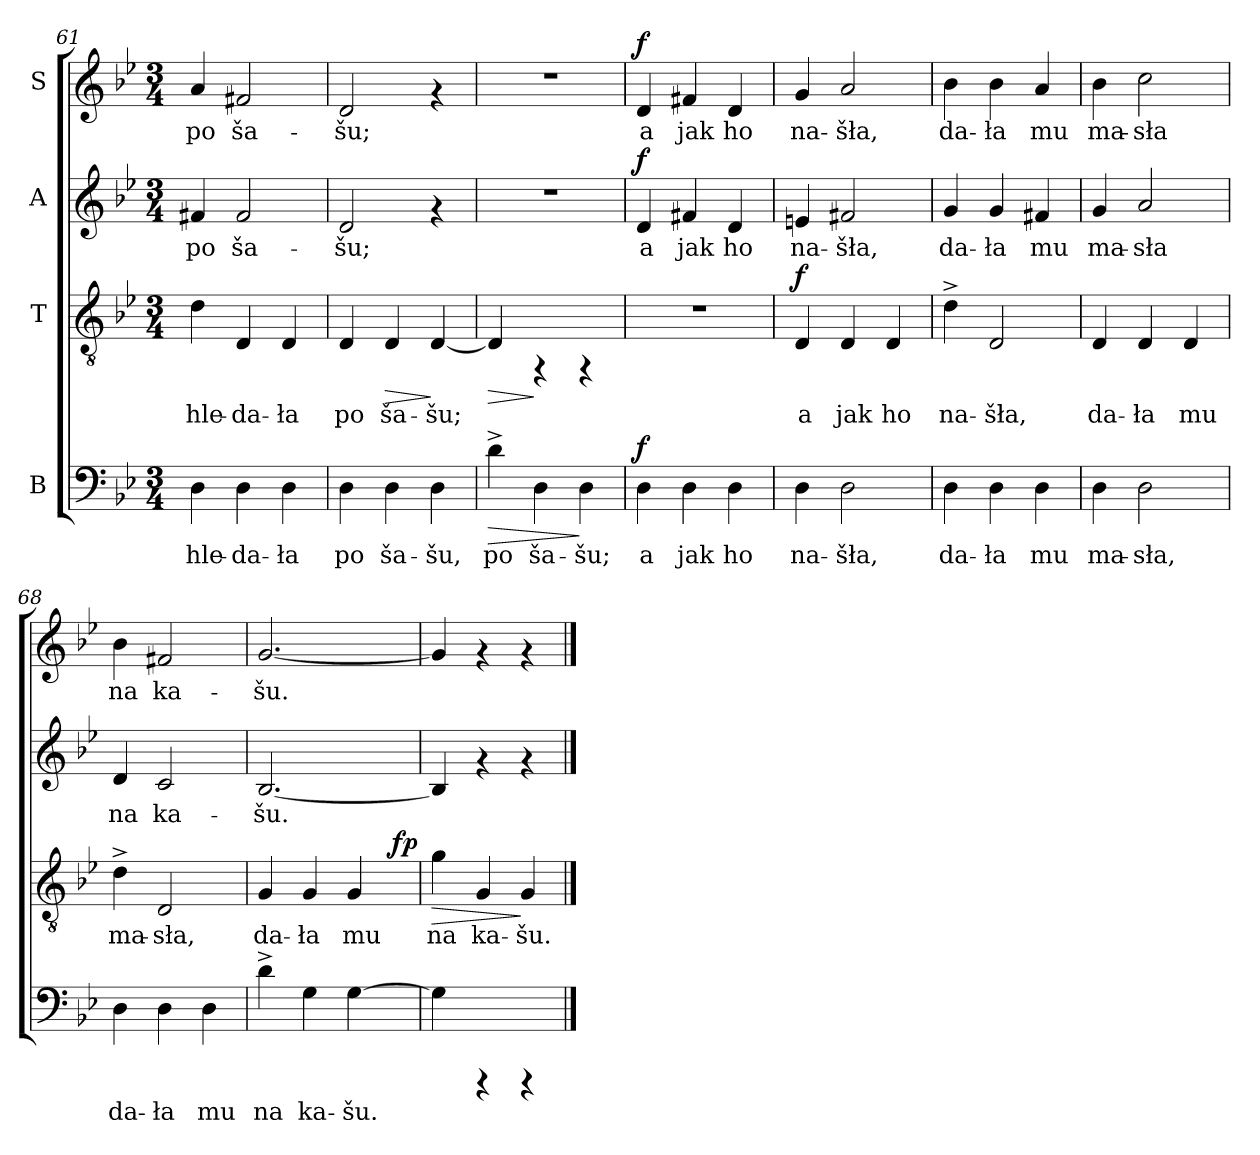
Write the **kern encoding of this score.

**kern	**text	**dynam	**kern	**text	**dynam	**kern	**text	**dynam	**kern	**text	**dynam
*part4	*part4	*part4	*part3	*part3	*part3	*part2	*part2	*part2	*part1	*part1	*part1
*staff4	*staff4	*staff4	*staff3	*staff3	*staff3	*staff2	*staff2	*staff2	*staff1	*staff1	*staff1
*I"B	*	*	*I"T	*	*	*I"A	*	*	*I"S	*	*
*clefF4	*	*	*clefGv2	*	*	*clefG2	*	*	*clefG2	*	*
*k[b-e-]	*	*	*k[b-e-]	*	*	*k[b-e-]	*	*	*k[b-e-]	*	*
*B-:	*	*	*B-:	*	*	*B-:	*	*	*B-:	*	*
*M3/4	*	*	*M3/4	*	*	*M3/4	*	*	*M3/4	*	*
=61	=61	=61	=61	=61	=61	=61	=61	=61	=61	=61	=61
!	!LO:LY:b:rj	!	!	!LO:LY:b:rj	!	!	!LO:LY:b:rj	!	!	!LO:LY:b:rj	!
4D\	hle-	.	4d\	hle-	.	4f#X/	po	.	4a/	po	.
!	!LO:LY:b:rj	!	!	!LO:LY:b:rj	!	!	!LO:LY:b:rj	!	!	!LO:LY:b:rj	!
4D\	-da-	.	4D/	-da-	.	2f#/	ša-	.	2f#X/	ša-	.
!	!LO:LY:b:rj	!	!	!LO:LY:b:rj	!	!	!	!	!	!	!
4D\	-ła	.	4D/	-ła	.	.	.	.	.	.	.
=62	=62	=62	=62	=62	=62	=62	=62	=62	=62	=62	=62
!	!LO:LY:b:rj	!	!	!LO:LY:b:rj	!	!	!LO:LY:b:rj	!	!	!LO:LY:b:rj	!
4D\	po	.	4D/	po	.	2d/	-šu;	.	2d/	-šu;	.
!	!LO:LY:b:rj	!	!	!LO:LY:b:rj	!LO:HP:b	!	!	!	!	!	!
4D\	ša-	.	4D/	ša-	>	.	.	.	.	.	.
!	!LO:LY:b:rj	!	!	!LO:LY:b:rj	!	!	!	!	!	!	!
4D\	-šu,	.	[<4D/	-šu;	]	4rf	.	.	4rf	.	.
!!LO:LB:g=z
=63	=63	=63	=63	=63	=63	=63	=63	=63	=63	=63	=63
!	!LO:LY:b:rj	!LO:HP:b	!	!LO:LY:b:rj	!LO:HP:b	!	!	!	!	!	!
4d^>\	po	>	4D/]	.	>	2.r	.	.	2.r	.	.
!	!LO:LY:b:rj	!	!	!	!	!	!	!	!	!	!
4D\	ša-	.	4rFF	.	]	.	.	.	.	.	.
!	!LO:LY:b:rj	!	!	!	!	!	!	!	!	!	!
4D\	-šu;	]	4rFF	.	.	.	.	.	.	.	.
=64	=64	=64	=64	=64	=64	=64	=64	=64	=64	=64	=64
!	!LO:LY:b:rj	!LO:DY:a	!	!	!	!	!LO:LY:b:rj	!LO:DY:a	!	!LO:LY:b:rj	!LO:DY:a
4D\	a	f	2.r	.	.	4d/	a	f	4d/	a	f
!	!LO:LY:b:rj	!	!	!	!	!	!LO:LY:b:rj	!	!	!LO:LY:b:rj	!
4D\	jak	.	.	.	.	4f#X/	jak	.	4f#X/	jak	.
!	!LO:LY:b:rj	!	!	!	!	!	!LO:LY:b:rj	!	!	!LO:LY:b:rj	!
4D\	ho	.	.	.	.	4d/	ho	.	4d/	ho	.
=65	=65	=65	=65	=65	=65	=65	=65	=65	=65	=65	=65
!	!LO:LY:b:rj	!	!	!LO:LY:b:rj	!LO:DY:a	!	!LO:LY:b:rj	!	!	!LO:LY:b:rj	!
4D\	na-	.	4D/	a	f	4en/	na-	.	4g/	na-	.
!	!LO:LY:b:rj	!	!	!LO:LY:b:rj	!	!	!LO:LY:b:rj	!	!	!LO:LY:b:rj	!
2D\	-šła,	.	4D/	jak	.	2f#X/	-šła,	.	2a/	-šła,	.
!	!	!	!	!LO:LY:b:rj	!	!	!	!	!	!	!
.	.	.	4D/	ho	.	.	.	.	.	.	.
=66	=66	=66	=66	=66	=66	=66	=66	=66	=66	=66	=66
!	!LO:LY:b:rj	!	!	!LO:LY:b:rj	!	!	!LO:LY:b:rj	!	!	!LO:LY:b:rj	!
4D\	da-	.	4d^>\	na-	.	4g/	da-	.	4b-\	da-	.
!	!LO:LY:b:rj	!	!	!LO:LY:b:rj	!	!	!LO:LY:b:rj	!	!	!LO:LY:b:rj	!
4D\	-ła	.	2D/	-šła,	.	4g/	-ła	.	4b-\	-ła	.
!	!LO:LY:b:rj	!	!	!	!	!	!LO:LY:b:rj	!	!	!LO:LY:b:rj	!
4D\	mu	.	.	.	.	4f#X/	mu	.	4a/	mu	.
=67	=67	=67	=67	=67	=67	=67	=67	=67	=67	=67	=67
!	!LO:LY:b:rj	!	!	!LO:LY:b:rj	!	!	!LO:LY:b:rj	!	!	!LO:LY:b:rj	!
4D\	ma-	.	4D/	da-	.	4g/	ma-	.	4b-\	ma-	.
!	!LO:LY:b:rj	!	!	!LO:LY:b:rj	!	!	!LO:LY:b:rj	!	!	!LO:LY:b:rj	!
2D\	-sła,	.	4D/	-ła	.	2a/	-sła	.	2cc\	-sła	.
!	!	!	!	!LO:LY:b:rj	!	!	!	!	!	!	!
.	.	.	4D/	mu	.	.	.	.	.	.	.
=68	=68	=68	=68	=68	=68	=68	=68	=68	=68	=68	=68
!	!LO:LY:b:rj	!	!	!LO:LY:b:rj	!	!	!LO:LY:b:rj	!	!	!LO:LY:b:rj	!
4D\	da-	.	4d^>\	ma-	.	4d/	na	.	4b-\	na	.
!	!LO:LY:b:rj	!	!	!LO:LY:b:rj	!	!	!LO:LY:b:rj	!	!	!LO:LY:b:rj	!
4D\	-ła	.	2D/	-sła,	.	2c/	ka-	.	2f#X/	ka-	.
!	!LO:LY:b:rj	!	!	!	!	!	!	!	!	!	!
4D\	mu	.	.	.	.	.	.	.	.	.	.
=69	=69	=69	=69	=69	=69	=69	=69	=69	=69	=69	=69
!	!LO:LY:b:rj	!	!	!LO:LY:b:rj	!	!	!LO:LY:b:rj	!	!	!LO:LY:b:rj	!
*	*	*	*^	*	*	*	*	*	*	*	*
4d^>\	na	.	4G/	2ryy	da-	.	[<2.B-/	-šu.	.	[<2.g/	-šu.	.
!	!LO:LY:b:rj	!	!	!	!LO:LY:b:rj	!	!	!	!	!	!	!
4G\	ka-	.	4G/	.	-ła	.	.	.	.	.	.	.
!	!LO:LY:b:rj	!	!	!	!LO:LY:b:rj	!	!	!	!	!	!	!
[>4G\	-šu.	.	4G/	8ryy	mu	.	.	.	.	.	.	.
.	.	.	.	32.ryy	.	.	.	.	.	.	.	.
!	!	!	!	!	!	!LO:DY:a	!	!	!	!	!	!
.	.	.	.	16ryy	.	fp	.	.	.	.	.	.
.	.	.	.	64ryy	.	.	.	.	.	.	.	.
=70	=70	=70	=70	=70	=70	=70	=70	=70	=70	=70	=70	=70
!	!LO:LY:b:rj	!	!	!	!LO:LY:b:rj	!LO:HP:b	!	!LO:LY:b:rj	!	!	!LO:LY:b:rj	!
*	*	*	*v	*v	*	*	*	*	*	*	*	*
4G\]	.	.	4g\	na	>	4B-/]	.	.	4g/]	.	.
!	!	!	!	!LO:LY:b:rj	!	!	!	!	!	!	!
4rCCC	.	.	4G/	ka-	.	4rf	.	.	4rf	.	.
!	!	!	!	!LO:LY:b:rj	!	!	!	!	!	!	!
4rCCC	.	.	4G/	-šu.	]	4rf	.	.	4rf	.	.
==	==	==	==	==	==	==	==	==	==	==	==
*-	*-	*-	*-	*-	*-	*-	*-	*-	*-	*-	*-
